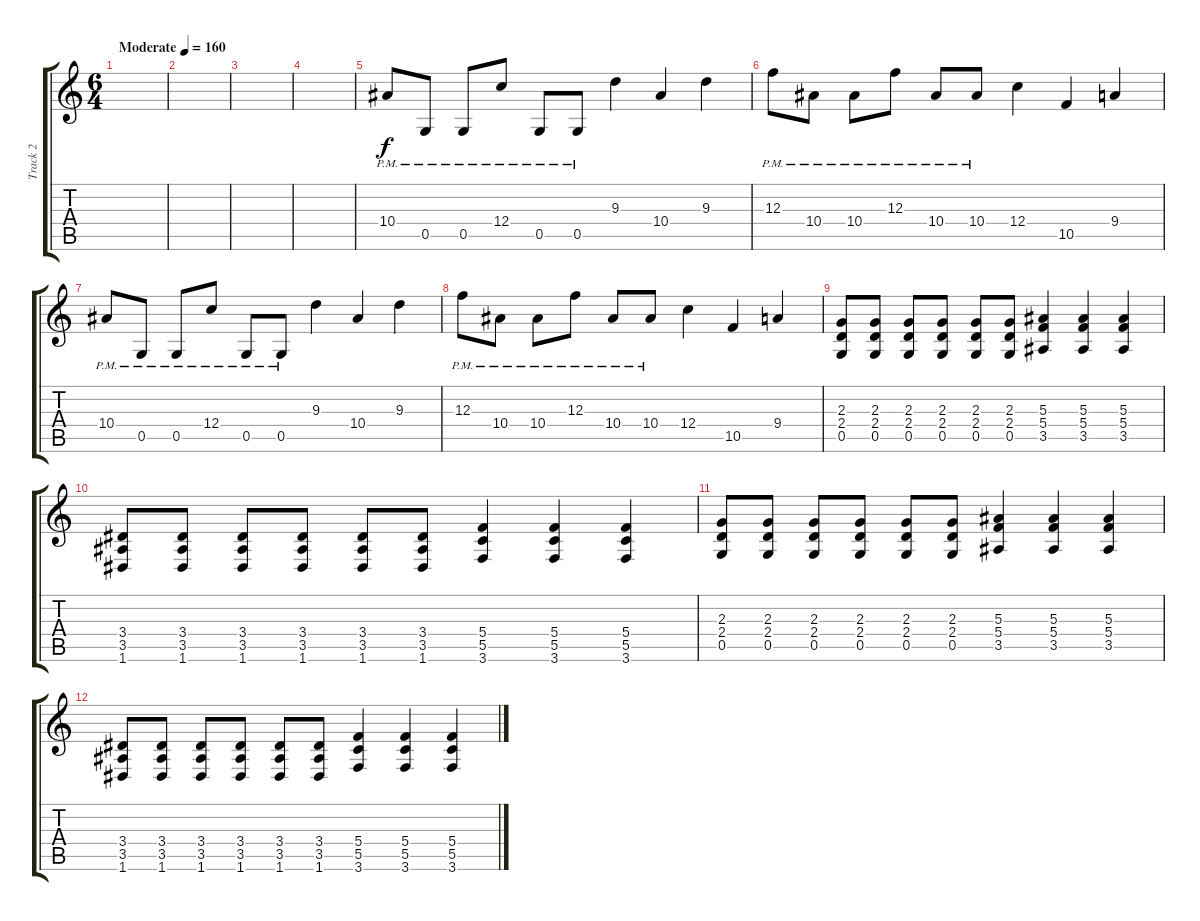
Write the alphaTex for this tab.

\track ("Track 2" "Track 2") {instrument distortionguitar}
\staff {score tabs}
\tuning (D4 A3 F3 C3 G2 D2) {hide}
\ts (6 4)
\tempo (160 "Moderate")
\clef g2
\ks c
|
|
|
|
10.4{pm}.8 0.5{pm}.8 0.5{pm}.8 12.4{pm}.8 0.5{pm}.8 0.5{pm}.8 9.3.4 10.4.4 9.3.4 |
12.3{pm}.8 10.4{pm}.8 10.4{pm}.8 12.3{pm}.8 10.4{pm}.8 10.4{pm}.8 12.4.4 10.5.4 9.4.4 |
10.4{pm}.8 0.5{pm}.8 0.5{pm}.8 12.4{pm}.8 0.5{pm}.8 0.5{pm}.8 9.3.4 10.4.4 9.3.4 |
12.3{pm}.8 10.4{pm}.8 10.4{pm}.8 12.3{pm}.8 10.4{pm}.8 10.4{pm}.8 12.4.4 10.5.4 9.4.4 |
(2.3 2.4 0.5).8 (2.3 2.4 0.5).8 (2.3 2.4 0.5).8 (2.3 2.4 0.5).8 (2.3 2.4 0.5).8 (2.3 2.4 0.5).8 (5.3 5.4 3.5).4 (5.3 5.4 3.5).4 (5.3 5.4 3.5).4 |
(3.4 3.5 1.6).8 (3.4 3.5 1.6).8 (3.4 3.5 1.6).8 (3.4 3.5 1.6).8 (3.4 3.5 1.6).8 (3.4 3.5 1.6).8 (5.4 5.5 3.6).4 (5.4 5.5 3.6).4 (5.4 5.5 3.6).4 |
(2.3 2.4 0.5).8 (2.3 2.4 0.5).8 (2.3 2.4 0.5).8 (2.3 2.4 0.5).8 (2.3 2.4 0.5).8 (2.3 2.4 0.5).8 (5.3 5.4 3.5).4 (5.3 5.4 3.5).4 (5.3 5.4 3.5).4 |
(3.4 3.5 1.6).8 (3.4 3.5 1.6).8 (3.4 3.5 1.6).8 (3.4 3.5 1.6).8 (3.4 3.5 1.6).8 (3.4 3.5 1.6).8 (5.4 5.5 3.6).4 (5.4 5.5 3.6).4 (5.4 5.5 3.6).4
